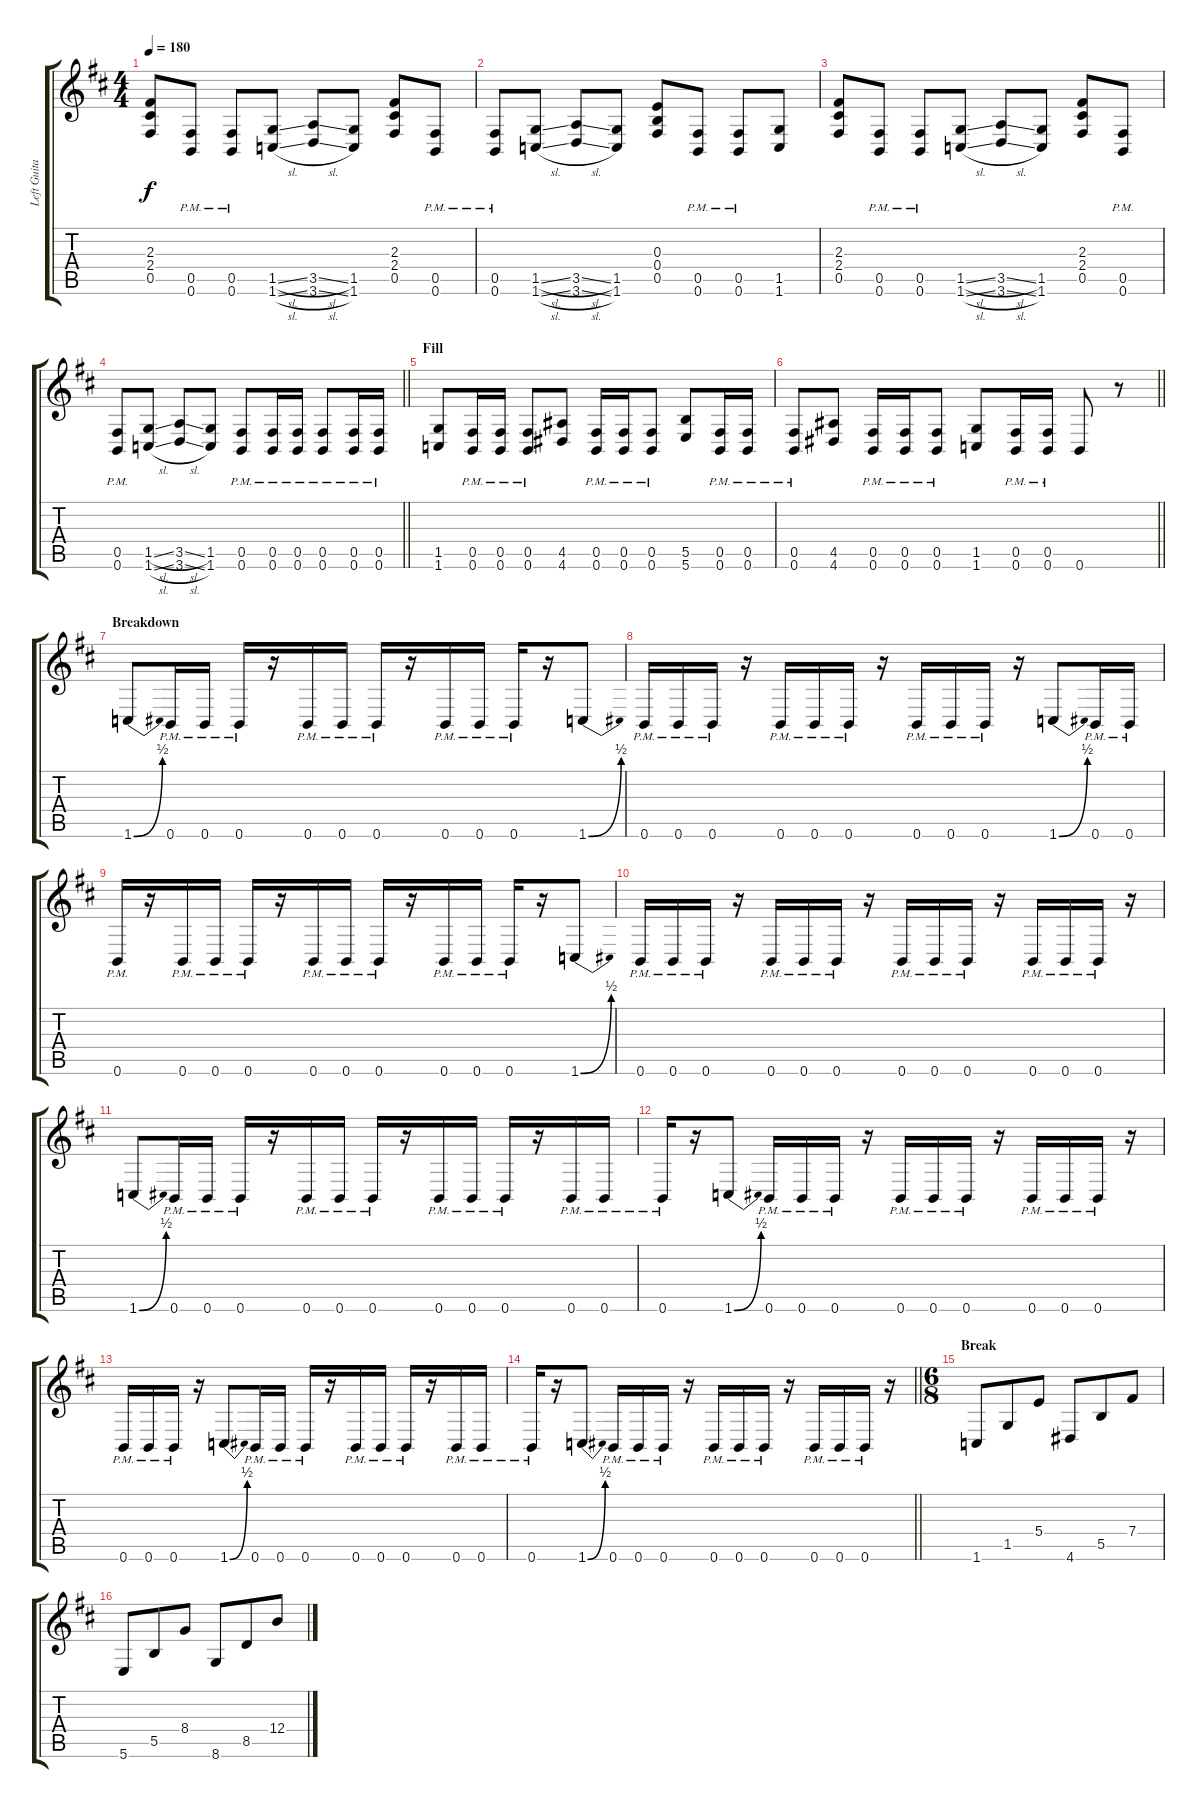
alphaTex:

\track ("Left Guitar" "Left Guita") {instrument distortionguitar}
\staff {score tabs}
\tuning (Db4 Ab3 E3 B2 Gb2 B1) {hide}
\ts (4 4)
\tempo 180
\clef g2
\ks d
(2.3 2.4 0.5).8{dy f} (0.5{pm} 0.6{pm}).8 (0.5{pm} 0.6{pm}).8 (1.5{sl} 1.6{sl}).8 (3.5{sl} 3.6{sl}).8 (1.5 1.6).8 (2.3 2.4 0.5).8 (0.5{pm} 0.6{pm}).8 |
(0.5{pm} 0.6{pm}).8 (1.5{sl} 1.6{sl}).8 (3.5{sl} 3.6{sl}).8 (1.5 1.6).8 (0.3 0.4 0.5).8 (0.5{pm} 0.6{pm}).8 (0.5{pm} 0.6{pm}).8 (1.5 1.6).8 |
(2.3 2.4 0.5).8 (0.5{pm} 0.6{pm}).8 (0.5{pm} 0.6{pm}).8 (1.5{sl} 1.6{sl}).8 (3.5{sl} 3.6{sl}).8 (1.5 1.6).8 (2.3 2.4 0.5).8 (0.5{pm} 0.6{pm}).8 |
\barLineRight lightlight
(0.5{pm} 0.6{pm}).8 (1.5{sl} 1.6{sl}).8 (3.5{sl} 3.6{sl}).8 (1.5 1.6).8 (0.5{pm} 0.6{pm}).8 (0.5{pm} 0.6{pm}).16 (0.5{pm} 0.6{pm}).16 (0.5{pm} 0.6{pm}).8 (0.5{pm} 0.6{pm}).16 (0.5{pm} 0.6{pm}).16 |
\section ("" "Fill")
(1.5 1.6).8 (0.5{pm} 0.6{pm}).16 (0.5{pm} 0.6{pm}).16 (0.5{pm} 0.6{pm}).8 (4.5 4.6).8 (0.5{pm} 0.6{pm}).16 (0.5{pm} 0.6{pm}).16 (0.5{pm} 0.6{pm}).8 (5.5 5.6).8 (0.5{pm} 0.6{pm}).16 (0.5{pm} 0.6{pm}).16 |
\barLineRight lightlight
(0.5{pm} 0.6{pm}).8 (4.5 4.6).8 (0.5{pm} 0.6{pm}).16 (0.5{pm} 0.6{pm}).16 (0.5{pm} 0.6{pm}).8 (1.5 1.6).8 (0.5{pm} 0.6{pm}).16 (0.5{pm} 0.6{pm}).16 0.6.8 r.8 |
\section ("" "Breakdown")
1.6{be (bend 0 0 60 2)}.8 0.6{pm}.16 0.6{pm}.16 0.6{pm}.16 r.16 0.6{pm}.16 0.6{pm}.16 0.6{pm}.16 r.16 0.6{pm}.16 0.6{pm}.16 0.6{pm}.16 r.16 1.6{be (bend 0 0 60 2)}.8 |
0.6{pm}.16 0.6{pm}.16 0.6{pm}.16 r.16 0.6{pm}.16 0.6{pm}.16 0.6{pm}.16 r.16 0.6{pm}.16 0.6{pm}.16 0.6{pm}.16 r.16 1.6{be (bend 0 0 60 2)}.8 0.6{pm}.16 0.6{pm}.16 |
0.6{pm}.16 r.16 0.6{pm}.16 0.6{pm}.16 0.6{pm}.16 r.16 0.6{pm}.16 0.6{pm}.16 0.6{pm}.16 r.16 0.6{pm}.16 0.6{pm}.16 0.6{pm}.16 r.16 1.6{be (bend 0 0 60 2)}.8 |
0.6{pm}.16 0.6{pm}.16 0.6{pm}.16 r.16 0.6{pm}.16 0.6{pm}.16 0.6{pm}.16 r.16 0.6{pm}.16 0.6{pm}.16 0.6{pm}.16 r.16 0.6{pm}.16 0.6{pm}.16 0.6{pm}.16 r.16 |
1.6{be (bend 0 0 60 2)}.8 0.6{pm}.16 0.6{pm}.16 0.6{pm}.16 r.16 0.6{pm}.16 0.6{pm}.16 0.6{pm}.16 r.16 0.6{pm}.16 0.6{pm}.16 0.6{pm}.16 r.16 0.6{pm}.16 0.6{pm}.16 |
0.6{pm}.16 r.16 1.6{be (bend 0 0 60 2)}.8 0.6{pm}.16 0.6{pm}.16 0.6{pm}.16 r.16 0.6{pm}.16 0.6{pm}.16 0.6{pm}.16 r.16 0.6{pm}.16 0.6{pm}.16 0.6{pm}.16 r.16 |
0.6{pm}.16 0.6{pm}.16 0.6{pm}.16 r.16 1.6{be (bend 0 0 60 2)}.8 0.6{pm}.16 0.6{pm}.16 0.6{pm}.16 r.16 0.6{pm}.16 0.6{pm}.16 0.6{pm}.16 r.16 0.6{pm}.16 0.6{pm}.16 |
\barLineRight lightlight
0.6{pm}.16 r.16 1.6{be (bend 0 0 60 2)}.8 0.6{pm}.16 0.6{pm}.16 0.6{pm}.16 r.16 0.6{pm}.16 0.6{pm}.16 0.6{pm}.16 r.16 0.6{pm}.16 0.6{pm}.16 0.6{pm}.16 r.16 |
\ts (6 8)
\section ("" "Break")
1.6.8 1.5.8 5.4.8 4.6.8 5.5.8 7.4.8 |
5.6.8 5.5.8 8.4.8 8.6.8 8.5.8 12.4.8
